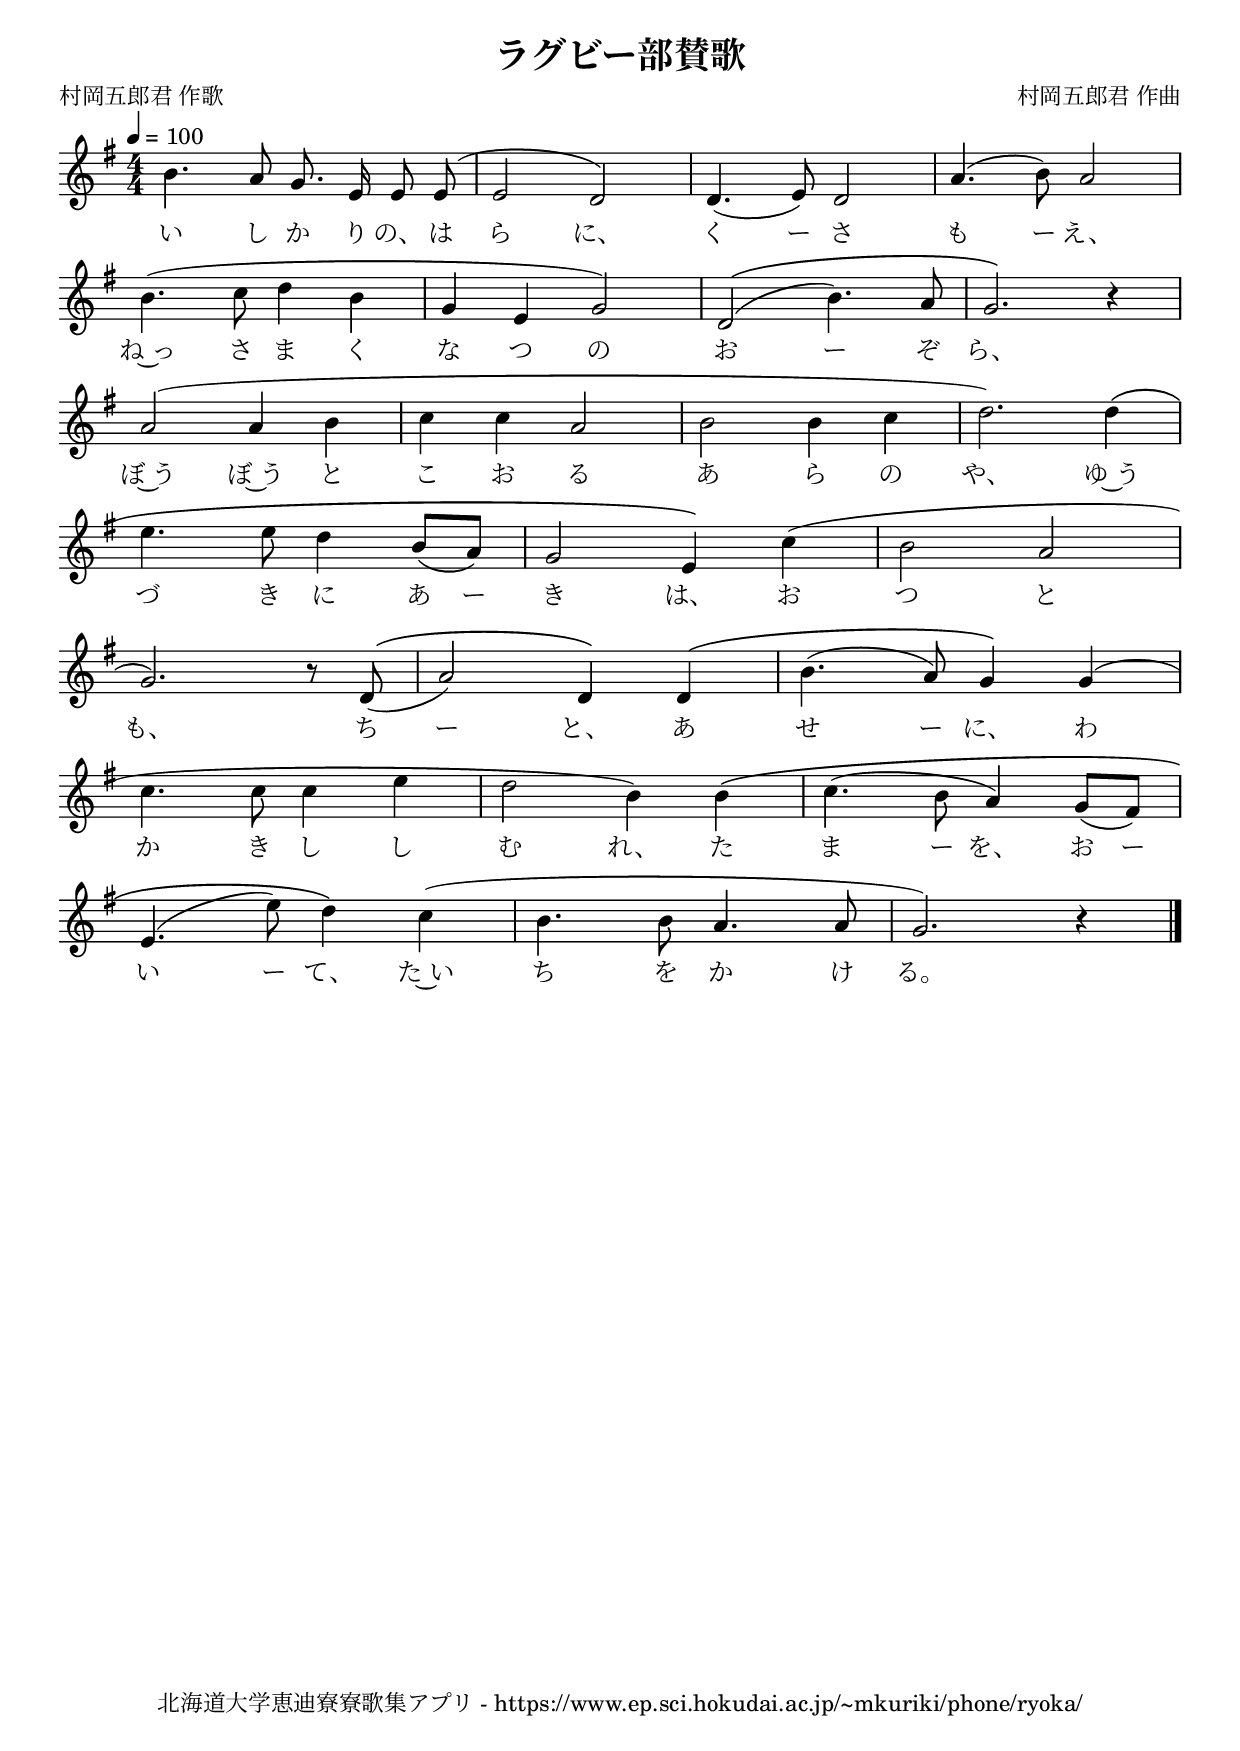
\version "2.18.2"

\paper {indent = 0}

\header {
  title = "ラグビー部賛歌"
  subtitle = ""
  composer = "村岡五郎君 作曲"
  poet = "村岡五郎君 作歌"
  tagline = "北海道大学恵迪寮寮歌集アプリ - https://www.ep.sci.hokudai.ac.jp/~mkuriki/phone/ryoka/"
}

melody = \relative c''{
  \tempo 4 = 100
  \autoBeamOff
  \numericTimeSignature
  \override BreathingSign.text = \markup { \musicglyph #"scripts.upedaltoe" } % ブレスの記号指定
  \key g \major
  \time 4/4
  \set melismaBusyProperties = #'()
  b4. a8 g8. e16 e8 e8 ^( |
  e2 d2 ) |
  d4. ( e8 ) d2 |
  a'4. ( b8 ) a2 | \break
  b4. ( c8 d4 b4 |
  g4 e4 g2 ) |
  d2 \(( b'4. ) a8 |
  g2. \) r4 | \break
  a2 ( a4 b4 |
  c4 c4 a2 |
  b2 b4 c4 |
  d2. ) d4 \( | \break
  e4. e8 d4 b8 ([ a ]) ||
  g2 e4 \) c'4 ( |
  b2 a2 | \break
  g2. ) r8 d8 ^\(( |
  a'2 ) d,4 \) d4 \( |
  b'4. ( a8 ) g4 \) g4 ( | \break
  c4. c8 c4 e4 |
  d2 b4 ) b4 \( |
  c4. ( b8 a4 ) g8 ([ fis ]) | \break
  e4. ( e'8 ) d4 \) c4 ( |
  b4. b8 a4. a8 |
  g2. ) r4
  \bar "|."
}

text = \lyricmode {
  い し か り の、 は ら に、 く ー さ も ー え、
  ね~っ さ ま く な つ の お ー ぞ ら、
  ぼ~う ぼ~う と こ お る あ ら の や、 ゆ~う
  づ き に あ ー き は、 お つ と
  も、 ち ー と、 あ せ ー に、 わ
  か き し し む れ、 た ま ー を、 お ー
  い ー て、 た~い ち を か け る。
}

\score {
  <<
    % ギターコード
    %{
    \new ChordNames \with {midiInstrument = #"acoustic guitar (nylon)"}{
      \set chordChanges = ##t
      \harmony
    }
    %}
    
    % メロディーライン
    \new Voice = "one"{\melody}
    % 歌詞
    \new Lyrics \lyricsto "one" \text
    % 太鼓
    % \new DrumStaff \with{
    %   \remove "Time_signature_engraver"
    %   drumStyleTable = #percussion-style
    %   \override StaffSymbol.line-count = #1
    %   \hide Stem
    % }
    % \drum
  >>
  
\midi {}
\layout {
  \context {
    \Score
    \remove "Bar_number_engraver"
  }
}

}


